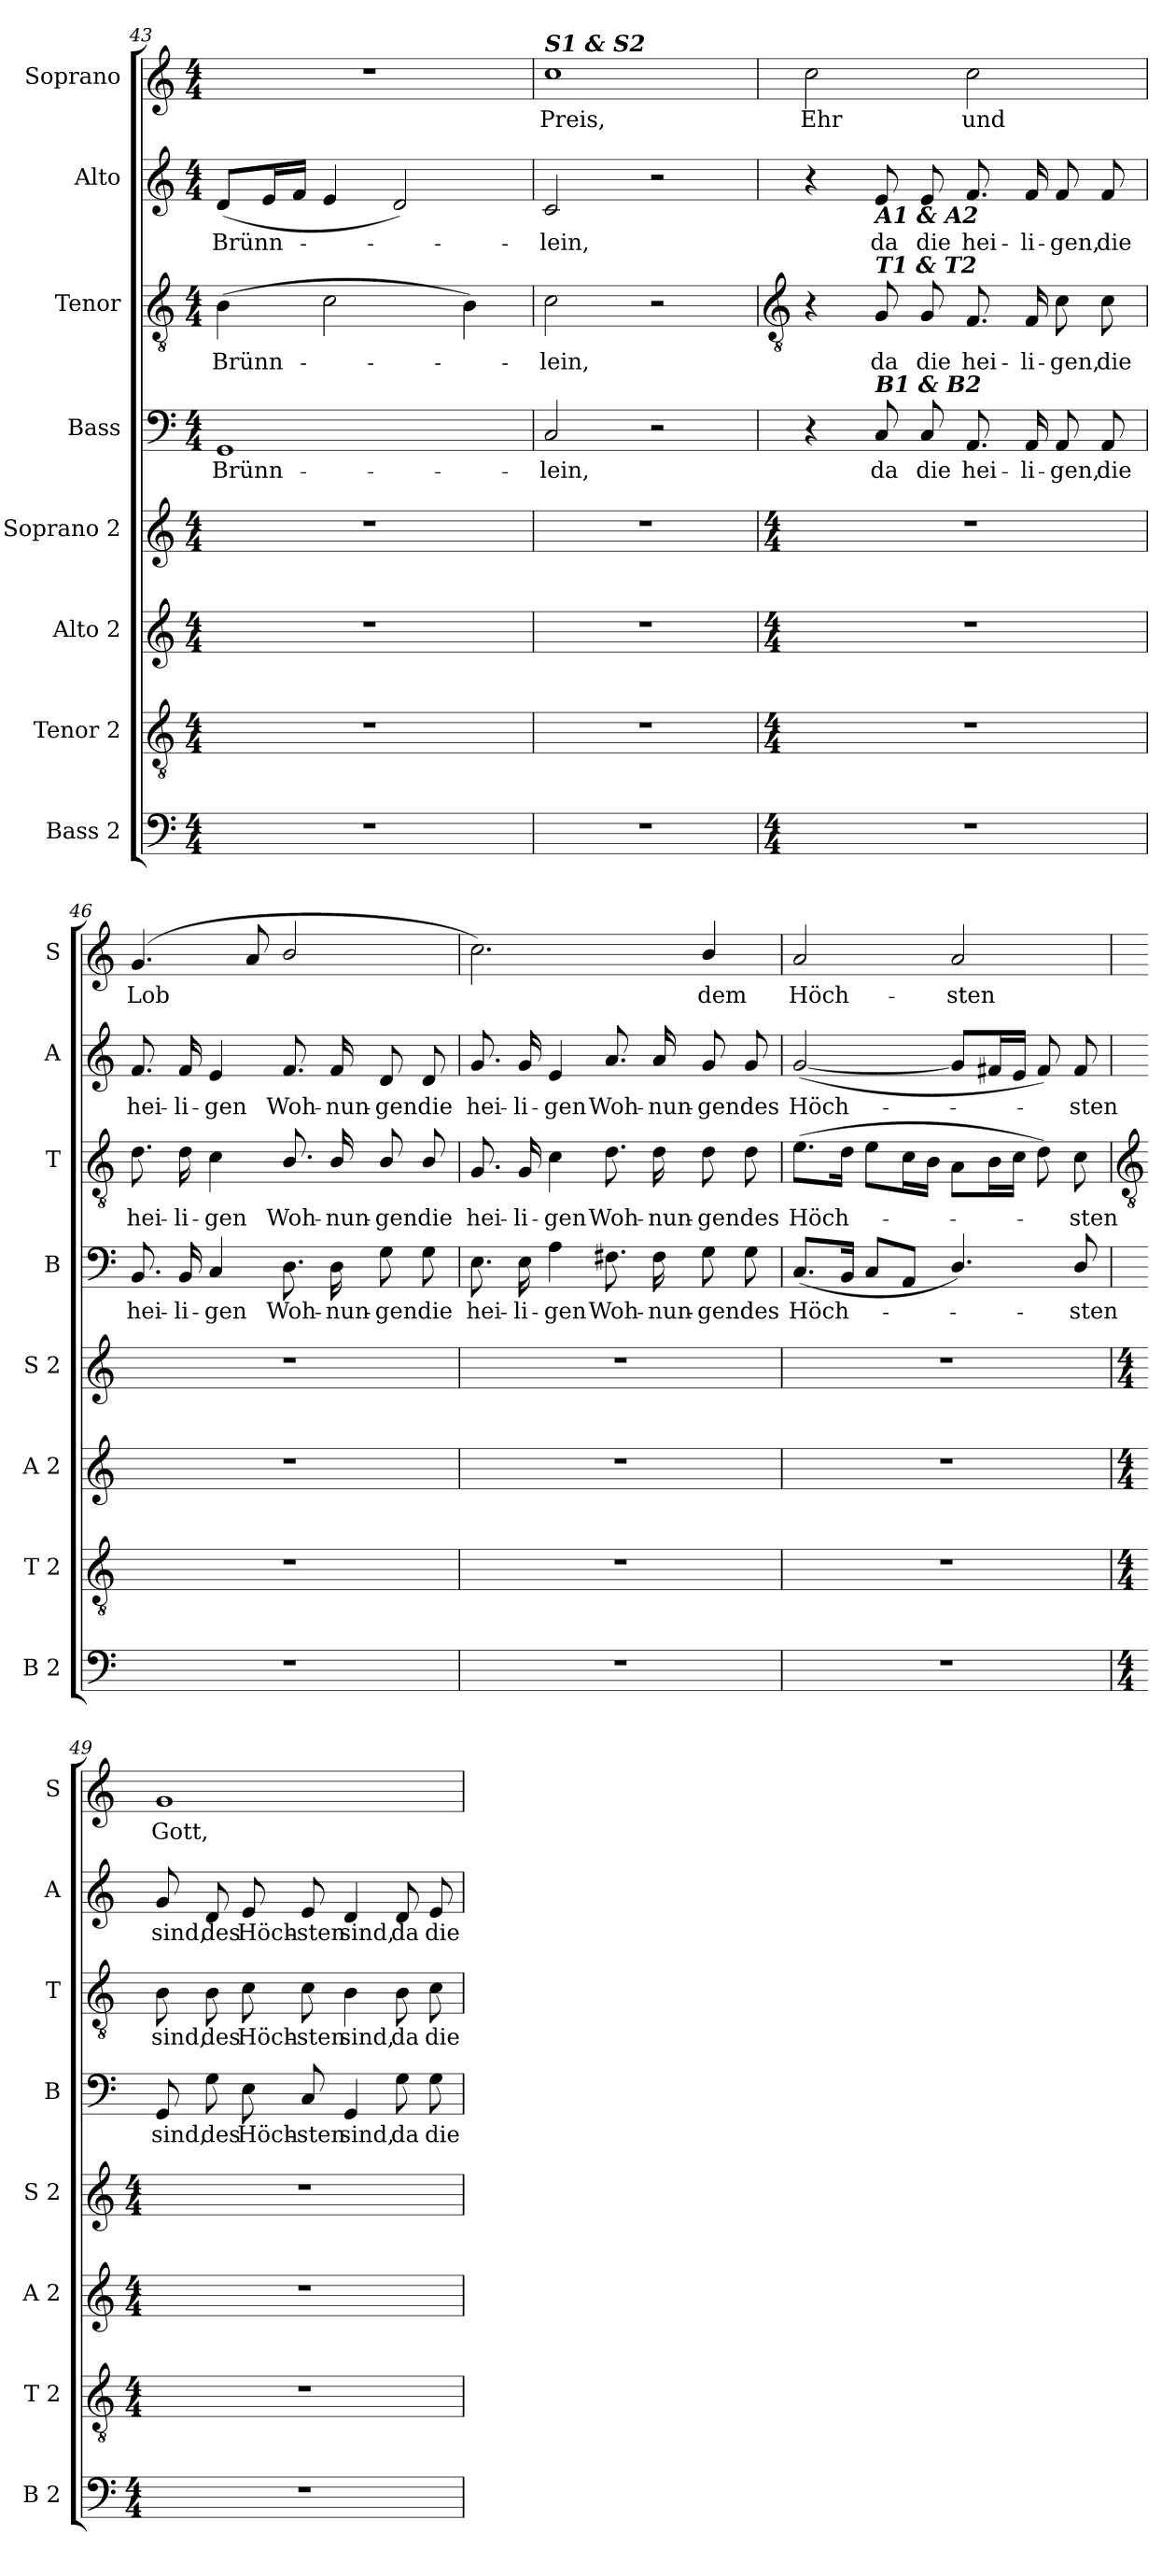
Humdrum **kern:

**kern	**kern	**kern	**kern	**kern	**text	**kern	**text	**kern	**text	**kern	**text
*part8	*part7	*part6	*part5	*part4	*part4	*part3	*part3	*part2	*part2	*part1	*part1
*staff8	*staff7	*staff6	*staff5	*staff4	*staff4	*staff3	*staff3	*staff2	*staff2	*staff1	*staff1
*I"Bass 2	*I"Tenor 2	*I"Alto 2	*I"Soprano 2	*I"Bass	*	*I"Tenor	*	*I"Alto	*	*I"Soprano	*
*I'B 2	*I'T 2	*I'A 2	*I'S 2	*I'B	*	*I'T	*	*I'A	*	*I'S	*
*clefF4	*clefGv2	*clefG2	*clefG2	*clefF4	*	*clefGv2	*	*clefG2	*	*clefG2	*
*k[]	*k[]	*k[]	*k[]	*k[]	*	*k[]	*	*k[]	*	*k[]	*
*C:	*C:	*C:	*C:	*C:	*	*C:	*	*C:	*	*C:	*
*M4/4	*M4/4	*M4/4	*M4/4	*M4/4	*	*M4/4	*	*M4/4	*	*M4/4	*
=43	=43	=43	=43	=43	=43	=43	=43	=43	=43	=43	=43
!	!	!	!	!	!LO:LY:b	!	!LO:LY:b	!	!LO:LY:b	!	!
1r	1r	1r	1r	1GG	Brünn-	(>4B	Brünn-	(<8dL	Brünn-	1r	.
.	.	.	.	.	.	.	.	16eL	.	.	.
.	.	.	.	.	.	.	.	16fJJ	.	.	.
.	.	.	.	.	.	2c	.	4e	.	.	.
.	.	.	.	.	.	.	.	2d)	.	.	.
.	.	.	.	.	.	4B)	.	.	.	.	.
=44	=44	=44	=44	=44	=44	=44	=44	=44	=44	=44	=44
!	!	!	!	!	!	!	!	!	!	!LO:TX:a:Bi:t=S1 & S2	!
!	!	!	!	!	!LO:LY:b	!	!LO:LY:b	!	!LO:LY:b	!	!LO:LY:b
1r	1r	1r	1r	2C	-lein,	2c	lein,	2c	lein,	1cc	Preis,
.	.	.	.	2r	.	2r	.	2r	.	.	.
!!LO:LB:g=z
=45	=45	=45	=45	=45	=45	=45	=45	=45	=45	=45	=45
*	*	*	*	*	*	*clefGv2	*	*	*	*	*
*M4/4	*M4/4	*M4/4	*M4/4	*	*	*	*	*	*	*	*
!	!	!	!	!	!	!	!	!	!	!	!LO:LY:b
1r	1r	1r	1r	4r	.	4r	.	4r	.	2cc	Ehr
!	!	!	!	!	!	!	!	!LO:TX:b:Bi:t=A1 & A2	!	!	!
!	!	!	!	!	!	!LO:TX:a:Bi:t=T1 & T2	!	!	!	!	!
!	!	!	!	!LO:TX:a:Bi:t=B1 & B2	!	!	!	!	!	!	!
!	!	!	!	!	!LO:LY:b	!	!LO:LY:b	!	!LO:LY:b	!	!
.	.	.	.	8C	da	8G	da	8e	da	.	.
!	!	!	!	!	!LO:LY:b	!	!LO:LY:b	!	!LO:LY:b	!	!
.	.	.	.	8C	die	8G	die	8e	die	.	.
!	!	!	!	!	!LO:LY:b	!	!LO:LY:b	!	!LO:LY:b	!	!LO:LY:b
.	.	.	.	8.AA	hei-	8.F	hei-	8.f	hei-	2cc	und
!	!	!	!	!	!LO:LY:b	!	!LO:LY:b	!	!LO:LY:b	!	!
.	.	.	.	16AA	-li-	16F	-li-	16f	-li-	.	.
!	!	!	!	!	!LO:LY:b	!	!LO:LY:b	!	!LO:LY:b	!	!
.	.	.	.	8AA	-gen,	8c	-gen,	8f	-gen,	.	.
!	!	!	!	!	!LO:LY:b	!	!LO:LY:b	!	!LO:LY:b	!	!
.	.	.	.	8AA	die	8c	die	8f	die	.	.
=46	=46	=46	=46	=46	=46	=46	=46	=46	=46	=46	=46
!	!	!	!	!	!LO:LY:b	!	!LO:LY:b	!	!LO:LY:b	!	!LO:LY:b
1r	1r	1r	1r	8.BB	hei-	8.d	hei-	8.f	hei-	(<4.g	Lob
!	!	!	!	!	!LO:LY:b	!	!LO:LY:b	!	!LO:LY:b	!	!
.	.	.	.	16BB	-li-	16d	-li-	16f	-li-	.	.
!	!	!	!	!	!LO:LY:b	!	!LO:LY:b	!	!LO:LY:b	!	!
.	.	.	.	4C	-gen	4c	-gen	4e	-gen	.	.
.	.	.	.	.	.	.	.	.	.	8a	.
!	!	!	!	!	!LO:LY:b	!	!LO:LY:b	!	!LO:LY:b	!	!
.	.	.	.	8.D	Woh-	8.B/	Woh-	8.f	Woh-	2b/	.
!	!	!	!	!	!LO:LY:b	!	!LO:LY:b	!	!LO:LY:b	!	!
.	.	.	.	16D	-nun-	16B/	-nun-	16f	-nun-	.	.
!	!	!	!	!	!LO:LY:b	!	!LO:LY:b	!	!LO:LY:b	!	!
.	.	.	.	8G	-gen	8B/	-gen	8d	-gen	.	.
!	!	!	!	!	!LO:LY:b	!	!LO:LY:b	!	!LO:LY:b	!	!
.	.	.	.	8G	die	8B/	die	8d	die	.	.
=47	=47	=47	=47	=47	=47	=47	=47	=47	=47	=47	=47
!	!	!	!	!	!LO:LY:b	!	!LO:LY:b	!	!LO:LY:b	!	!
1r	1r	1r	1r	8.E	hei-	8.G	hei-	8.g	hei-	2.cc)	.
!	!	!	!	!	!LO:LY:b	!	!LO:LY:b	!	!LO:LY:b	!	!
.	.	.	.	16E	-li-	16G	-li-	16g	-li-	.	.
!	!	!	!	!	!LO:LY:b	!	!LO:LY:b	!	!LO:LY:b	!	!
.	.	.	.	4A	-gen	4c	-gen	4e	-gen	.	.
!	!	!	!	!	!LO:LY:b	!	!LO:LY:b	!	!LO:LY:b	!	!
.	.	.	.	8.F#X	Woh-	8.d	Woh-	8.a	Woh-	.	.
!	!	!	!	!	!LO:LY:b	!	!LO:LY:b	!	!LO:LY:b	!	!
.	.	.	.	16F#	-nun-	16d	-nun-	16a	-nun-	.	.
!	!	!	!	!	!LO:LY:b	!	!LO:LY:b	!	!LO:LY:b	!	!LO:LY:b
.	.	.	.	8G	-gen	8d	-gen	8g	-gen	4b/	dem
!	!	!	!	!	!LO:LY:b	!	!LO:LY:b	!	!LO:LY:b	!	!
.	.	.	.	8G	des	8d	des	8g	des	.	.
=48	=48	=48	=48	=48	=48	=48	=48	=48	=48	=48	=48
!	!	!	!	!	!LO:LY:b	!	!LO:LY:b	!	!LO:LY:b	!	!LO:LY:b
1r	1r	1r	1r	(<8.CL	Höch-	(>8.eL	Höch-	(<[2g	Höch-	2a	Höch-
.	.	.	.	16BBJ	.	16dJ	.	.	.	.	.
.	.	.	.	8CL	.	8eL	.	.	.	.	.
.	.	.	.	8AAJ	.	16cL	.	.	.	.	.
.	.	.	.	.	.	16BJJ	.	.	.	.	.
!	!	!	!	!	!	!	!	!	!	!	!LO:LY:b
.	.	.	.	4.D/)	.	8AL	.	8gL]	.	2a	-sten
.	.	.	.	.	.	16BL	.	16f#XL	.	.	.
.	.	.	.	.	.	16cJJ	.	16eJJ	.	.	.
.	.	.	.	.	.	8d)	.	8f#)	.	.	.
!	!	!	!	!	!LO:LY:b	!	!LO:LY:b	!	!LO:LY:b	!	!
.	.	.	.	8D/	sten	8c	sten	8f#	sten	.	.
!!LO:LB:g=z
=49	=49	=49	=49	=49	=49	=49	=49	=49	=49	=49	=49
*	*	*	*	*	*	*clefGv2	*	*	*	*	*
*M4/4	*M4/4	*M4/4	*M4/4	*	*	*	*	*	*	*	*
!	!	!	!	!	!LO:LY:b	!	!LO:LY:b	!	!LO:LY:b	!	!LO:LY:b
1r	1r	1r	1r	8GG	sind,	8B	sind,	8g	sind,	1g	Gott,
!	!	!	!	!	!LO:LY:b	!	!LO:LY:b	!	!LO:LY:b	!	!
.	.	.	.	8G	des	8B	des	8d	des	.	.
!	!	!	!	!	!LO:LY:b	!	!LO:LY:b	!	!LO:LY:b	!	!
.	.	.	.	8E	Höch-	8c	Höch-	8e	Höch-	.	.
!	!	!	!	!	!LO:LY:b	!	!LO:LY:b	!	!LO:LY:b	!	!
.	.	.	.	8C	-sten	8c	-sten	8e	-sten	.	.
!	!	!	!	!	!LO:LY:b	!	!LO:LY:b	!	!LO:LY:b	!	!
.	.	.	.	4GG	sind,	4B	sind,	4d	sind,	.	.
!	!	!	!	!	!LO:LY:b	!	!LO:LY:b	!	!LO:LY:b	!	!
.	.	.	.	8G	da	8B	da	8d	da	.	.
!	!	!	!	!	!LO:LY:b	!	!LO:LY:b	!	!LO:LY:b	!	!
.	.	.	.	8G	die	8c	die	8e	die	.	.
=	=	=	=	=	=	=	=	=	=	=	=
*-	*-	*-	*-	*-	*-	*-	*-	*-	*-	*-	*-
